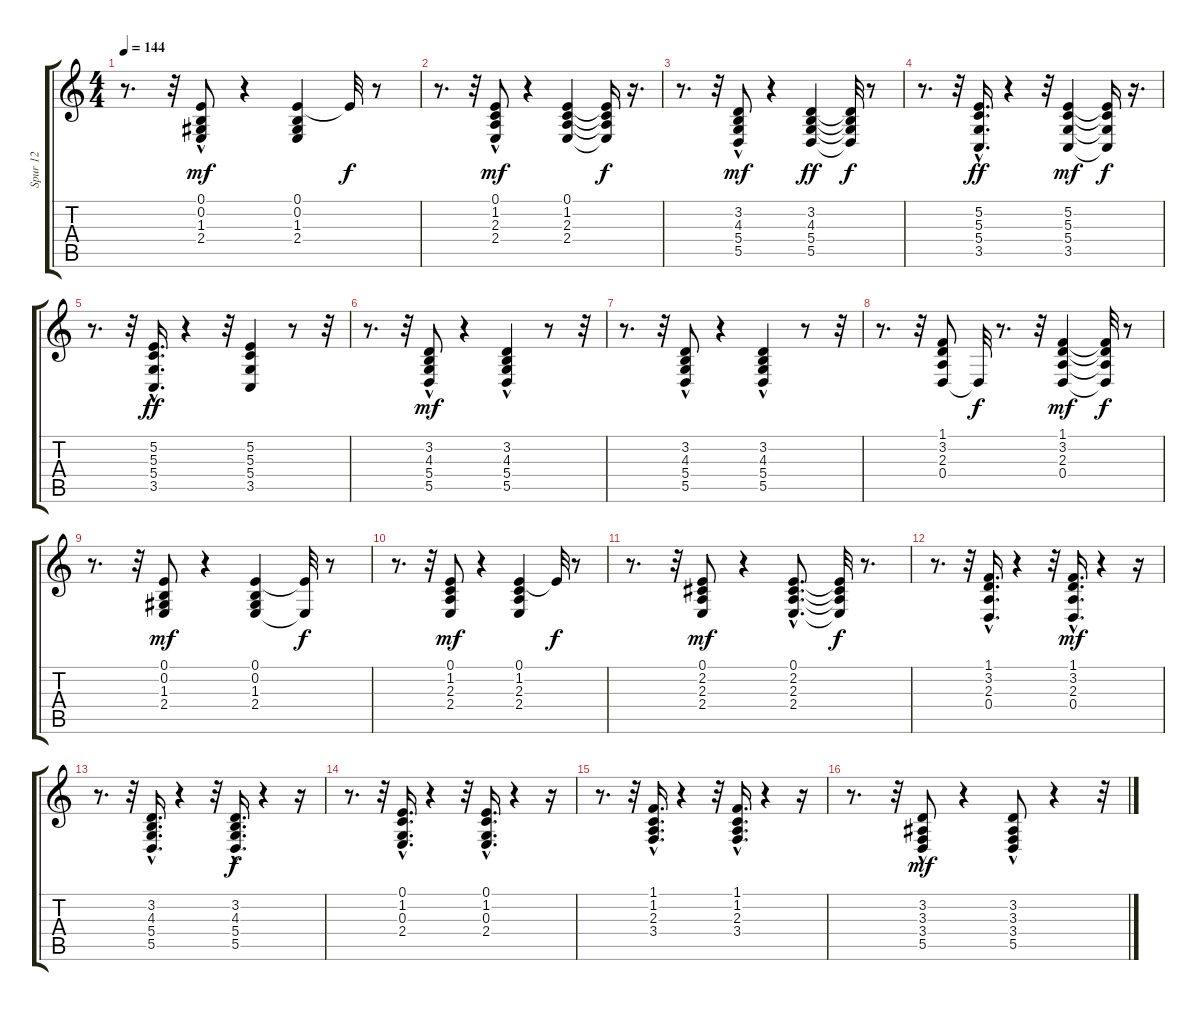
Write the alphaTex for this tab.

\track ("Spur 12" "Spur 12") {instrument acousticgrandpiano}
\staff {score tabs}
\tuning (E4 B3 G3 D3 A2 E2) {hide}
\ts (4 4)
\tempo 144
\clef g2
\ks c
r.8{d dy ff} r.32 (0.1{hac} 0.2 1.3 2.4).8{dy mf} r.4 (0.1 0.2 1.3 2.4).4 0.1{t}.32{dy f} r.8 |
r.8{d} r.32 (0.1 1.2 2.3 2.4{hac}).8{dy mf} r.4 (0.1 1.2 2.3 2.4).4 (0.1{t} 1.2{t} 2.3{t} 2.4{t}).16{dy f} r.16{d} |
r.8{d} r.32 (3.2 4.3 5.4 5.5{hac}).8{dy mf} r.4 (3.2 4.3 5.4 5.5).4{dy ff} (3.2{t} 4.3{t} 5.4{t} 5.5{t}).32{dy f} r.8 |
r.8{d} r.32 (5.2{hac} 5.3{hac} 5.4 3.5{hac}).16{d dy ff} r.4 r.32 (5.2 5.3 5.4 3.5).4{dy mf} (5.2{t} 5.3{t} 5.4{t} 3.5{t}).16{dy f} r.16{d} |
r.8{d} r.32 (5.2{hac} 5.3{hac} 5.4 3.5).16{d dy ff} r.4 r.32 (5.2 5.3 5.4 3.5).4 r.8 r.32 |
r.8{d} r.32 (3.2 4.3 5.4{hac} 5.5{hac}).8{dy mf} r.4 (3.2 4.3{hac} 5.4{hac} 5.5{hac}).4 r.8 r.32 |
r.8{d} r.32 (3.2 4.3 5.4{hac} 5.5{hac}).8 r.4 (3.2 4.3{hac} 5.4{hac} 5.5{hac}).4 r.8 r.32 |
r.8{d} r.32 (1.1 3.2 2.3 0.4).8 0.4{t}.32{dy f} r.8{d} r.32 (1.1 3.2 2.3 0.4).4{dy mf} (1.1{t} 3.2{t} 2.3{t} 0.4{t}).32{dy f} r.8 |
r.8{d} r.32 (0.1 0.2 1.3 2.4).8{dy mf} r.4 (0.1 0.2 1.3 2.4).4 (0.1{t} 2.4{t}).32{dy f} r.8 |
r.8{d} r.32 (0.1 1.2 2.3 2.4).8{dy mf} r.4 (0.1 1.2 2.3 2.4).4 0.1{t}.32{dy f} r.8 |
r.8{d} r.32 (0.1 2.2 2.3 2.4).8{dy mf} r.4 (0.1{hac} 2.2{hac} 2.3{hac} 2.4{hac}).8{d} (0.1{t} 2.2{t} 2.3{t} 2.4{t}).32{dy f} r.8{d} |
r.8{d} r.32 (1.1{hac} 3.2{hac} 2.3 0.4).16{d} r.4 r.32 (1.1{hac} 3.2{hac} 2.3{hac} 0.4{hac}).16{d dy mf} r.4 r.16 |
r.8{d} r.32 (3.2{hac} 4.3{hac} 5.4 5.5).16{d} r.4 r.32 (3.2{hac} 4.3{hac} 5.4 5.5{hac}).16{d dy f} r.4 r.16 |
r.8{d} r.32 (0.1{hac} 1.2{hac} 0.3 2.4).16{d} r.4 r.32 (0.1{hac} 1.2{hac} 0.3 2.4{hac}).16{d} r.4 r.16 |
r.8{d} r.32 (1.1{hac} 1.2{hac} 2.3 3.4).16{d} r.4 r.32 (1.1{hac} 1.2{hac} 2.3 3.4).16{d} r.4 r.16 |
r.8{d} r.32 (3.2{hac} 3.3{hac} 3.4{hac} 5.5).8{dy mf} r.4 (3.2{hac} 3.3{hac} 3.4 5.5).8 r.4 r.32
